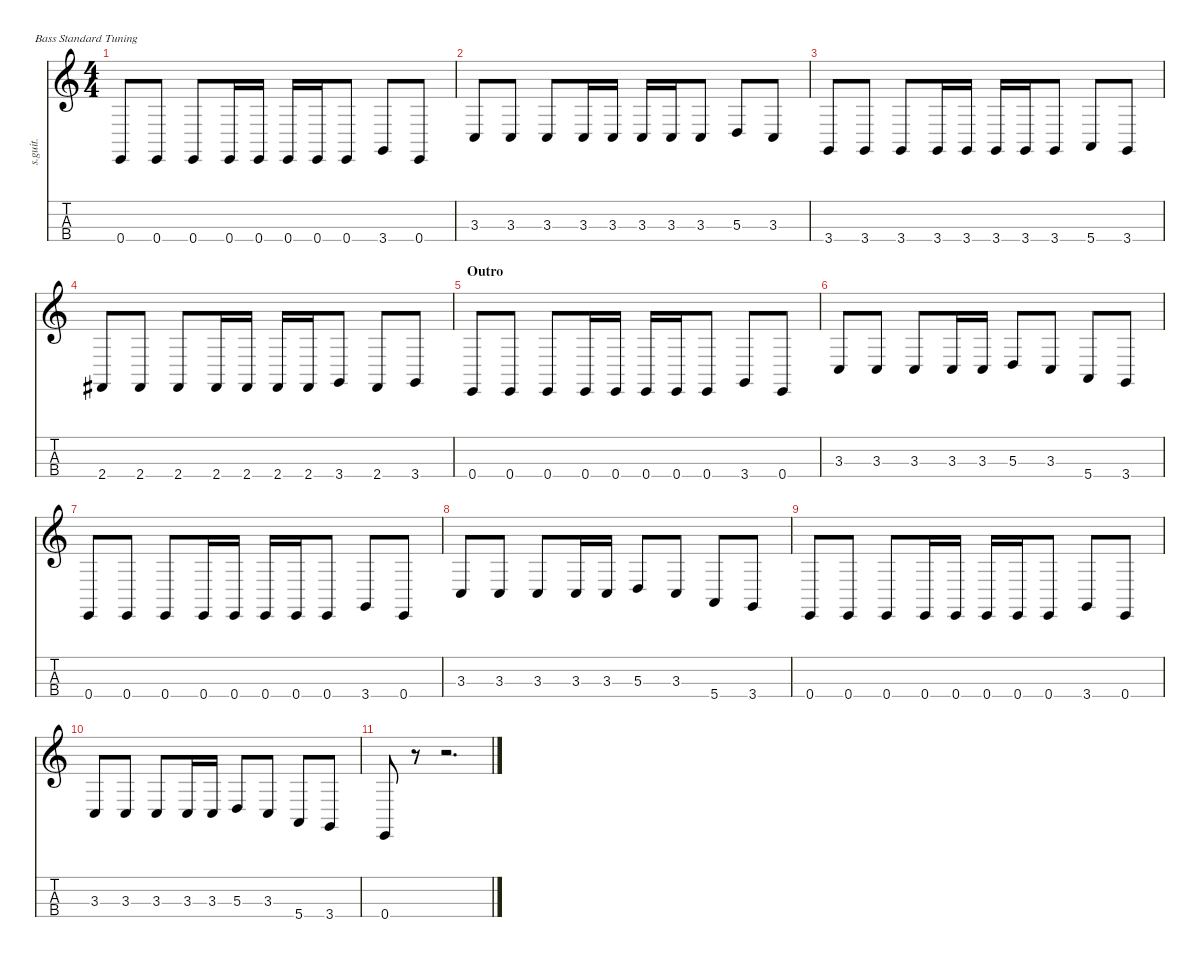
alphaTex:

\defaultSystemsLayout 4
\hideDynamics
\bracketExtendMode nobrackets
\track ("Mike Hogan (Bass)" "s.guit.") {instrument electricbasspick}
\staff {score tabs}
\tuning (G2 D2 A1 E1)
\ts (4 4)
\tempo (82 hide)
\clef g2
\ks c
0.4.8{lyrics (0 "") lyrics (1 "") lyrics (2 "") lyrics (3 "") lyrics (4 "") dy f} 0.4.8{lyrics (0 "") lyrics (1 "") lyrics (2 "") lyrics (3 "") lyrics (4 "")} 0.4.8{lyrics (0 "") lyrics (1 "") lyrics (2 "") lyrics (3 "") lyrics (4 "")} 0.4.16{lyrics (0 "") lyrics (1 "") lyrics (2 "") lyrics (3 "") lyrics (4 "")} 0.4.16{lyrics (0 "") lyrics (1 "") lyrics (2 "") lyrics (3 "") lyrics (4 "")} 0.4.16{lyrics (0 "") lyrics (1 "") lyrics (2 "") lyrics (3 "") lyrics (4 "")} 0.4.16{lyrics (0 "") lyrics (1 "") lyrics (2 "") lyrics (3 "") lyrics (4 "")} 0.4.8{lyrics (0 "") lyrics (1 "") lyrics (2 "") lyrics (3 "") lyrics (4 "")} 3.4.8{lyrics (0 "") lyrics (1 "") lyrics (2 "") lyrics (3 "") lyrics (4 "")} 0.4.8{lyrics (0 "") lyrics (1 "") lyrics (2 "") lyrics (3 "") lyrics (4 "")} |
3.3.8{lyrics (0 "") lyrics (1 "") lyrics (2 "") lyrics (3 "") lyrics (4 "")} 3.3.8{lyrics (0 "") lyrics (1 "") lyrics (2 "") lyrics (3 "") lyrics (4 "")} 3.3.8{lyrics (0 "") lyrics (1 "") lyrics (2 "") lyrics (3 "") lyrics (4 "")} 3.3.16{lyrics (0 "") lyrics (1 "") lyrics (2 "") lyrics (3 "") lyrics (4 "")} 3.3.16{lyrics (0 "") lyrics (1 "") lyrics (2 "") lyrics (3 "") lyrics (4 "")} 3.3.16{lyrics (0 "") lyrics (1 "") lyrics (2 "") lyrics (3 "") lyrics (4 "")} 3.3.16{lyrics (0 "") lyrics (1 "") lyrics (2 "") lyrics (3 "") lyrics (4 "")} 3.3.8{lyrics (0 "") lyrics (1 "") lyrics (2 "") lyrics (3 "") lyrics (4 "")} 5.3.8{lyrics (0 "") lyrics (1 "") lyrics (2 "") lyrics (3 "") lyrics (4 "")} 3.3.8{lyrics (0 "") lyrics (1 "") lyrics (2 "") lyrics (3 "") lyrics (4 "")} |
3.4.8{lyrics (0 "") lyrics (1 "") lyrics (2 "") lyrics (3 "") lyrics (4 "")} 3.4.8{lyrics (0 "") lyrics (1 "") lyrics (2 "") lyrics (3 "") lyrics (4 "")} 3.4.8{lyrics (0 "") lyrics (1 "") lyrics (2 "") lyrics (3 "") lyrics (4 "")} 3.4.16{lyrics (0 "") lyrics (1 "") lyrics (2 "") lyrics (3 "") lyrics (4 "")} 3.4.16{lyrics (0 "") lyrics (1 "") lyrics (2 "") lyrics (3 "") lyrics (4 "")} 3.4.16{lyrics (0 "") lyrics (1 "") lyrics (2 "") lyrics (3 "") lyrics (4 "")} 3.4.16{lyrics (0 "") lyrics (1 "") lyrics (2 "") lyrics (3 "") lyrics (4 "")} 3.4.8{lyrics (0 "") lyrics (1 "") lyrics (2 "") lyrics (3 "") lyrics (4 "")} 5.4.8{lyrics (0 "") lyrics (1 "") lyrics (2 "") lyrics (3 "") lyrics (4 "")} 3.4.8{lyrics (0 "") lyrics (1 "") lyrics (2 "") lyrics (3 "") lyrics (4 "")} |
2.4{acc #}.8{lyrics (0 "") lyrics (1 "") lyrics (2 "") lyrics (3 "") lyrics (4 "")} 2.4{acc #}.8{lyrics (0 "") lyrics (1 "") lyrics (2 "") lyrics (3 "") lyrics (4 "")} 2.4{acc #}.8{lyrics (0 "") lyrics (1 "") lyrics (2 "") lyrics (3 "") lyrics (4 "")} 2.4{acc #}.16{lyrics (0 "") lyrics (1 "") lyrics (2 "") lyrics (3 "") lyrics (4 "")} 2.4{acc #}.16{lyrics (0 "") lyrics (1 "") lyrics (2 "") lyrics (3 "") lyrics (4 "")} 2.4{acc #}.16{lyrics (0 "") lyrics (1 "") lyrics (2 "") lyrics (3 "") lyrics (4 "")} 2.4{acc #}.16{lyrics (0 "") lyrics (1 "") lyrics (2 "") lyrics (3 "") lyrics (4 "")} 3.4.8{lyrics (0 "") lyrics (1 "") lyrics (2 "") lyrics (3 "") lyrics (4 "")} 2.4{acc #}.8{lyrics (0 "") lyrics (1 "") lyrics (2 "") lyrics (3 "") lyrics (4 "")} 3.4.8{lyrics (0 "") lyrics (1 "") lyrics (2 "") lyrics (3 "") lyrics (4 "")} |
\section ("" "Outro")
0.4.8{lyrics (0 "") lyrics (1 "") lyrics (2 "") lyrics (3 "") lyrics (4 "")} 0.4.8{lyrics (0 "") lyrics (1 "") lyrics (2 "") lyrics (3 "") lyrics (4 "")} 0.4.8{lyrics (0 "") lyrics (1 "") lyrics (2 "") lyrics (3 "") lyrics (4 "")} 0.4.16{lyrics (0 "") lyrics (1 "") lyrics (2 "") lyrics (3 "") lyrics (4 "")} 0.4.16{lyrics (0 "") lyrics (1 "") lyrics (2 "") lyrics (3 "") lyrics (4 "")} 0.4.16{lyrics (0 "") lyrics (1 "") lyrics (2 "") lyrics (3 "") lyrics (4 "")} 0.4.16{lyrics (0 "") lyrics (1 "") lyrics (2 "") lyrics (3 "") lyrics (4 "")} 0.4.8{lyrics (0 "") lyrics (1 "") lyrics (2 "") lyrics (3 "") lyrics (4 "")} 3.4.8{lyrics (0 "") lyrics (1 "") lyrics (2 "") lyrics (3 "") lyrics (4 "")} 0.4.8{lyrics (0 "") lyrics (1 "") lyrics (2 "") lyrics (3 "") lyrics (4 "")} |
3.3.8{lyrics (0 "") lyrics (1 "") lyrics (2 "") lyrics (3 "") lyrics (4 "")} 3.3.8{lyrics (0 "") lyrics (1 "") lyrics (2 "") lyrics (3 "") lyrics (4 "")} 3.3.8{lyrics (0 "") lyrics (1 "") lyrics (2 "") lyrics (3 "") lyrics (4 "")} 3.3.16{lyrics (0 "") lyrics (1 "") lyrics (2 "") lyrics (3 "") lyrics (4 "")} 3.3.16{lyrics (0 "") lyrics (1 "") lyrics (2 "") lyrics (3 "") lyrics (4 "")} 5.3.8{lyrics (0 "") lyrics (1 "") lyrics (2 "") lyrics (3 "") lyrics (4 "")} 3.3.8{lyrics (0 "") lyrics (1 "") lyrics (2 "") lyrics (3 "") lyrics (4 "")} 5.4.8{lyrics (0 "") lyrics (1 "") lyrics (2 "") lyrics (3 "") lyrics (4 "")} 3.4.8{lyrics (0 "") lyrics (1 "") lyrics (2 "") lyrics (3 "") lyrics (4 "")} |
0.4.8{lyrics (0 "") lyrics (1 "") lyrics (2 "") lyrics (3 "") lyrics (4 "")} 0.4.8{lyrics (0 "") lyrics (1 "") lyrics (2 "") lyrics (3 "") lyrics (4 "")} 0.4.8{lyrics (0 "") lyrics (1 "") lyrics (2 "") lyrics (3 "") lyrics (4 "")} 0.4.16{lyrics (0 "") lyrics (1 "") lyrics (2 "") lyrics (3 "") lyrics (4 "")} 0.4.16{lyrics (0 "") lyrics (1 "") lyrics (2 "") lyrics (3 "") lyrics (4 "")} 0.4.16{lyrics (0 "") lyrics (1 "") lyrics (2 "") lyrics (3 "") lyrics (4 "")} 0.4.16{lyrics (0 "") lyrics (1 "") lyrics (2 "") lyrics (3 "") lyrics (4 "")} 0.4.8{lyrics (0 "") lyrics (1 "") lyrics (2 "") lyrics (3 "") lyrics (4 "")} 3.4.8{lyrics (0 "") lyrics (1 "") lyrics (2 "") lyrics (3 "") lyrics (4 "")} 0.4.8{lyrics (0 "") lyrics (1 "") lyrics (2 "") lyrics (3 "") lyrics (4 "")} |
3.3.8{lyrics (0 "") lyrics (1 "") lyrics (2 "") lyrics (3 "") lyrics (4 "")} 3.3.8{lyrics (0 "") lyrics (1 "") lyrics (2 "") lyrics (3 "") lyrics (4 "")} 3.3.8{lyrics (0 "") lyrics (1 "") lyrics (2 "") lyrics (3 "") lyrics (4 "")} 3.3.16{lyrics (0 "") lyrics (1 "") lyrics (2 "") lyrics (3 "") lyrics (4 "")} 3.3.16{lyrics (0 "") lyrics (1 "") lyrics (2 "") lyrics (3 "") lyrics (4 "")} 5.3.8{lyrics (0 "") lyrics (1 "") lyrics (2 "") lyrics (3 "") lyrics (4 "")} 3.3.8{lyrics (0 "") lyrics (1 "") lyrics (2 "") lyrics (3 "") lyrics (4 "")} 5.4.8{lyrics (0 "") lyrics (1 "") lyrics (2 "") lyrics (3 "") lyrics (4 "")} 3.4.8{lyrics (0 "") lyrics (1 "") lyrics (2 "") lyrics (3 "") lyrics (4 "")} |
0.4.8{lyrics (0 "") lyrics (1 "") lyrics (2 "") lyrics (3 "") lyrics (4 "")} 0.4.8{lyrics (0 "") lyrics (1 "") lyrics (2 "") lyrics (3 "") lyrics (4 "")} 0.4.8{lyrics (0 "") lyrics (1 "") lyrics (2 "") lyrics (3 "") lyrics (4 "")} 0.4.16{lyrics (0 "") lyrics (1 "") lyrics (2 "") lyrics (3 "") lyrics (4 "")} 0.4.16{lyrics (0 "") lyrics (1 "") lyrics (2 "") lyrics (3 "") lyrics (4 "")} 0.4.16{lyrics (0 "") lyrics (1 "") lyrics (2 "") lyrics (3 "") lyrics (4 "")} 0.4.16{lyrics (0 "") lyrics (1 "") lyrics (2 "") lyrics (3 "") lyrics (4 "")} 0.4.8{lyrics (0 "") lyrics (1 "") lyrics (2 "") lyrics (3 "") lyrics (4 "")} 3.4.8{lyrics (0 "") lyrics (1 "") lyrics (2 "") lyrics (3 "") lyrics (4 "")} 0.4.8{lyrics (0 "") lyrics (1 "") lyrics (2 "") lyrics (3 "") lyrics (4 "")} |
3.3.8{lyrics (0 "") lyrics (1 "") lyrics (2 "") lyrics (3 "") lyrics (4 "")} 3.3.8{lyrics (0 "") lyrics (1 "") lyrics (2 "") lyrics (3 "") lyrics (4 "")} 3.3.8{lyrics (0 "") lyrics (1 "") lyrics (2 "") lyrics (3 "") lyrics (4 "")} 3.3.16{lyrics (0 "") lyrics (1 "") lyrics (2 "") lyrics (3 "") lyrics (4 "")} 3.3.16{lyrics (0 "") lyrics (1 "") lyrics (2 "") lyrics (3 "") lyrics (4 "")} 5.3.8{lyrics (0 "") lyrics (1 "") lyrics (2 "") lyrics (3 "") lyrics (4 "")} 3.3.8{lyrics (0 "") lyrics (1 "") lyrics (2 "") lyrics (3 "") lyrics (4 "")} 5.4.8{lyrics (0 "") lyrics (1 "") lyrics (2 "") lyrics (3 "") lyrics (4 "")} 3.4.8{lyrics (0 "") lyrics (1 "") lyrics (2 "") lyrics (3 "") lyrics (4 "")} |
0.4.8{lyrics (0 "") lyrics (1 "") lyrics (2 "") lyrics (3 "") lyrics (4 "")} r.8 r.2{d}
